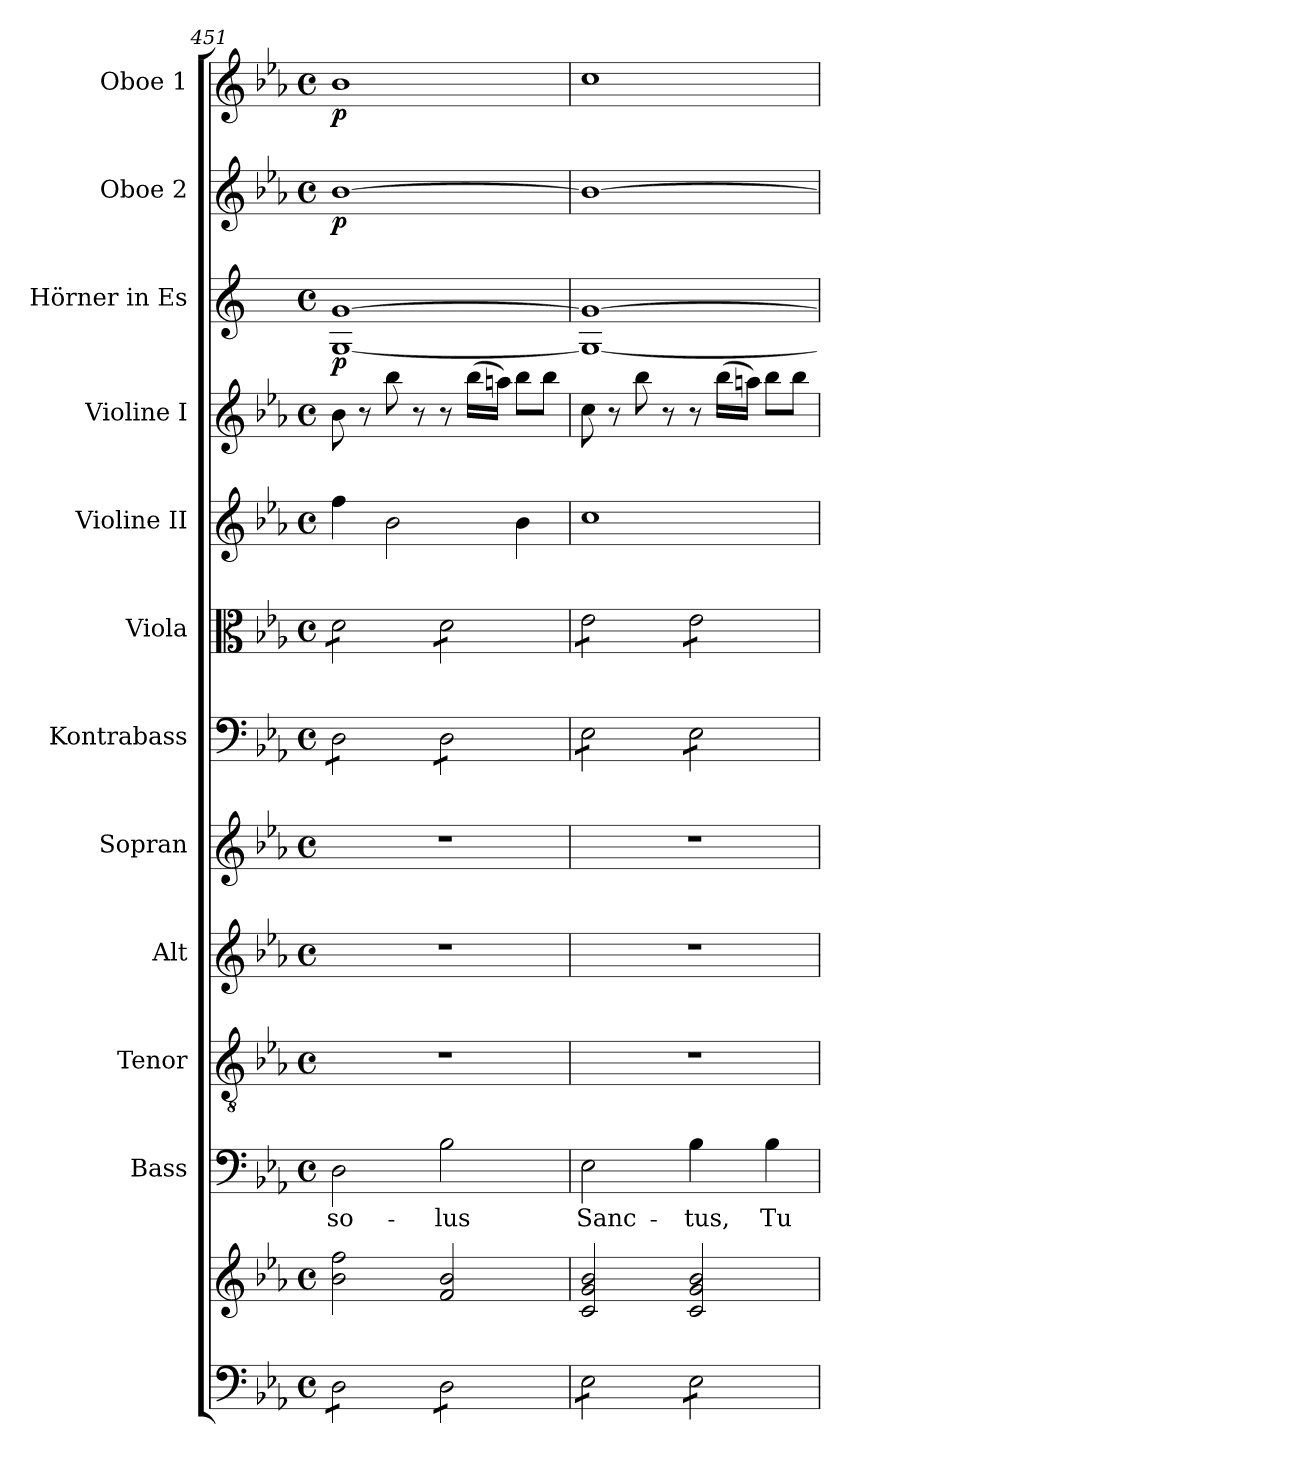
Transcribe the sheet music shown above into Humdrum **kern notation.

**kern	**kern	**kern	**text	**kern	**kern	**kern	**kern	**kern	**kern	**kern	**kern	**dynam	**kern	**dynam	**kern	**dynam
*part12	*part12	*part11	*part11	*part10	*part9	*part8	*part7	*part6	*part5	*part4	*part3	*part3	*part2	*part2	*part1	*part1
*staff13	*staff12	*staff11	*staff11	*staff10	*staff9	*staff8	*staff7	*staff6	*staff5	*staff4	*staff3	*staff3	*staff2	*staff2	*staff1	*staff1
*	*	*I"Bass	*	*I"Tenor	*I"Alt	*I"Sopran	*I"Kontrabass	*I"Viola	*I"Violine II	*I"Violine I	*I"Hörner in Es	*	*I"Oboe 2	*	*I"Oboe 1	*
*	*	*I'B.	*	*I'T.	*I'A.	*I'S.	*I'Kb.	*I'Vla.	*I'Vl. II	*I'Vl. I	*	*	*I'Ob. 2	*	*I'Ob. 1	*
*clefF4	*clefG2	*clefF4	*	*clefGv2	*clefG2	*clefG2	*clefF4	*clefC3	*clefG2	*clefG2	*clefG2	*	*clefG2	*	*clefG2	*
*	*	*	*	*	*	*	*ITrd7c12	*	*	*	*ITrd5c9	*	*	*	*	*
*k[b-e-a-]	*k[b-e-a-]	*k[b-e-a-]	*	*k[b-e-a-]	*k[b-e-a-]	*k[b-e-a-]	*k[b-e-a-]	*k[b-e-a-]	*k[b-e-a-]	*k[b-e-a-]	*k[b-e-a-]	*	*k[b-e-a-]	*	*k[b-e-a-]	*
*E-:	*E-:	*E-:	*	*E-:	*E-:	*E-:	*E-:	*E-:	*E-:	*E-:	*E-:	*	*E-:	*	*E-:	*
*M4/4	*M4/4	*M4/4	*	*M4/4	*M4/4	*M4/4	*M4/4	*M4/4	*M4/4	*M4/4	*M4/4	*	*M4/4	*	*M4/4	*
*met(c)	*met(c)	*met(c)	*	*met(c)	*met(c)	*met(c)	*met(c)	*met(c)	*met(c)	*met(c)	*met(c)	*	*met(c)	*	*met(c)	*
=451	=451	=451	=451	=451	=451	=451	=451	=451	=451	=451	=451	=451	=451	=451	=451	=451
!	!	!	!LO:LY:b	!	!	!	!	!	!	!	!	!LO:DY:b	!	!LO:DY:b	!	!LO:DY:b
*tremolo	*	*	*	*	*	*	*	*	*	*	*	*	*	*	*	*
*	*	*	*	*	*	*	*tremolo	*	*	*	*	*	*	*	*	*
*	*	*	*	*	*	*	*	*tremolo	*	*	*	*	*	*	*	*
8D\L	2b-\ 2ff\	2D\	so-	1r	1r	1r	8DD\L	8d\L	4ff\	8b-\	[1BB- [1B-	p	[1b-	p	1b-	p
8D\	.	.	.	.	.	.	8DD\	8d\	.	8r	.	.	.	.	.	.
8D\	.	.	.	.	.	.	8DD\	8d\	2b-\	8bb-\	.	.	.	.	.	.
8D\J	.	.	.	.	.	.	8DD\J	8d\J	.	8r	.	.	.	.	.	.
!	!	!	!LO:LY:b	!	!	!	!	!	!	!	!	!	!	!	!	!
8D\L	2f/ 2b-/	2B-\	-lus	.	.	.	8DD\L	8d\L	.	8r	.	.	.	.	.	.
8D\	.	.	.	.	.	.	8DD\	8d\	.	(>16bb-\LL	.	.	.	.	.	.
.	.	.	.	.	.	.	.	.	.	16aan\JJ)	.	.	.	.	.	.
8D\	.	.	.	.	.	.	8DD\	8d\	4b-\	8bb-\L	.	.	.	.	.	.
8D\J	.	.	.	.	.	.	8DD\J	8d\J	.	8bb-\J	.	.	.	.	.	.
!!LO:PB:g=z
=452	=452	=452	=452	=452	=452	=452	=452	=452	=452	=452	=452	=452	=452	=452	=452	=452
!	!	!	!LO:LY:b	!	!	!	!	!	!	!	!	!	!	!	!	!
8E-\L	2c/ 2g/ 2b-/	2E-\	Sanc-	1r	1r	1r	8EE-\L	8e-\L	1cc	8cc\	1BB-_ 1B-_	.	1b-_	.	1cc	.
8E-\	.	.	.	.	.	.	8EE-\	8e-\	.	8r	.	.	.	.	.	.
8E-\	.	.	.	.	.	.	8EE-\	8e-\	.	8bb-\	.	.	.	.	.	.
8E-\J	.	.	.	.	.	.	8EE-\J	8e-\J	.	8r	.	.	.	.	.	.
!	!	!	!LO:LY:b	!	!	!	!	!	!	!	!	!	!	!	!	!
8E-\L	2c/ 2g/ 2b-/	4B-\	-tus,	.	.	.	8EE-\L	8e-\L	.	8r	.	.	.	.	.	.
8E-\	.	.	.	.	.	.	8EE-\	8e-\	.	(>16bb-\LL	.	.	.	.	.	.
.	.	.	.	.	.	.	.	.	.	16aan\JJ)	.	.	.	.	.	.
!	!	!	!LO:LY:b	!	!	!	!	!	!	!	!	!	!	!	!	!
8E-\	.	4B-\	Tu	.	.	.	8EE-\	8e-\	.	8bb-\L	.	.	.	.	.	.
8E-\J	.	.	.	.	.	.	8EE-\J	8e-\J	.	8bb-\J	.	.	.	.	.	.
*	*	*	*	*	*	*	*	*Xtremolo	*	*	*	*	*	*	*	*
*	*	*	*	*	*	*	*Xtremolo	*	*	*	*	*	*	*	*	*
*Xtremolo	*	*	*	*	*	*	*	*	*	*	*	*	*	*	*	*
=	=	=	=	=	=	=	=	=	=	=	=	=	=	=	=	=
*-	*-	*-	*-	*-	*-	*-	*-	*-	*-	*-	*-	*-	*-	*-	*-	*-
